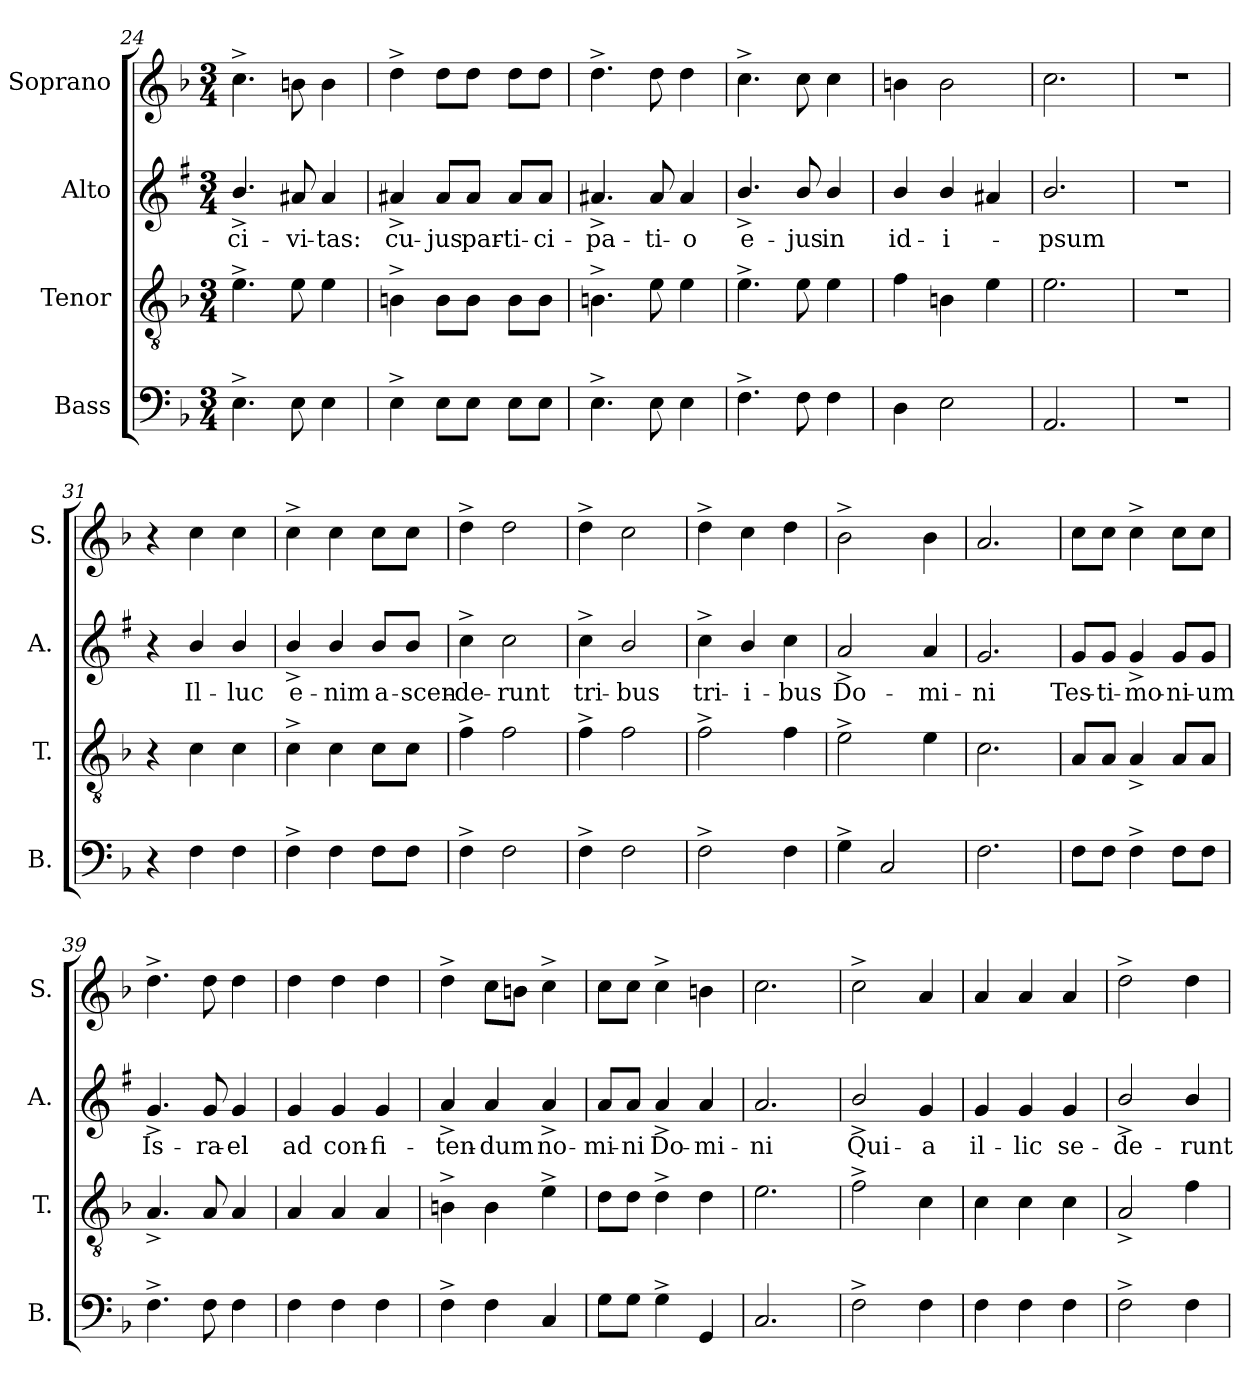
**kern	**kern	**kern	**text	**kern
*part4	*part3	*part2	*part2	*part1
*staff4	*staff3	*staff2	*staff2	*staff1
*I"Bass	*I"Tenor	*I"Alto	*	*I"Soprano
*I'B.	*I'T.	*I'A.	*	*I'S.
*clefF4	*clefGv2	*clefG2	*	*clefG2
*	*	*ITrd1c2	*	*
*k[b-]	*k[b-]	*k[b-]	*	*k[b-]
*M3/4	*M3/4	*M3/4	*	*M3/4
=24	=24	=24	=24	=24
!	!	!	!LO:LY:b	!
4.E^\	4.e^\	4.a^/	ci-	4.cc^\
!	!	!	!LO:LY:b	!
8E\	8e\	8g#X/	-vi-	8bn\
!	!	!	!LO:LY:b	!
4E\	4e\	4g#/	-tas:	4b\
!!LO:LB:g=z
=25	=25	=25	=25	=25
!	!	!	!LO:LY:b	!
4E^\	4Bn^\	4g#X^/	cu-	4dd^\
!	!	!	!LO:LY:b	!
8E\L	8B\L	8g#/L	-jus	8dd\L
!	!	!	!LO:LY:b	!
8E\J	8B\J	8g#/J	par-	8dd\J
!	!	!	!LO:LY:b	!
8E\L	8B\L	8g#/L	-ti-	8dd\L
!	!	!	!LO:LY:b	!
8E\J	8B\J	8g#/J	-ci-	8dd\J
=26	=26	=26	=26	=26
!	!	!	!LO:LY:b	!
4.E^\	4.Bn^\	4.g#X^/	-pa-	4.dd^\
!	!	!	!LO:LY:b	!
8E\	8e\	8g#/	-ti-	8dd\
!	!	!	!LO:LY:b	!
4E\	4e\	4g#/	-o	4dd\
=27	=27	=27	=27	=27
!	!	!	!LO:LY:b	!
4.F^\	4.e^\	4.a^/	e-	4.cc^\
!	!	!	!LO:LY:b	!
8F\	8e\	8a/	-jus	8cc\
!	!	!	!LO:LY:b	!
4F\	4e\	4a/	in	4cc\
=28	=28	=28	=28	=28
!	!	!	!LO:LY:b	!
4D\	4f\	4a/	id-	4bn\
!	!	!	!LO:LY:b	!
2E\	4Bn\	4a/	-i-	2b\
.	4e\	4g#X/	.	.
=29	=29	=29	=29	=29
!	!	!	!LO:LY:b	!
2.AA/	2.e\	2.a/	-psum	2.cc\
=30	=30	=30	=30	=30
2.r	2.r	2.r	.	2.r
=31	=31	=31	=31	=31
4r	4r	4r	.	4r
!	!	!	!LO:LY:b	!
4F\	4c\	4a/	Il-	4cc\
!	!	!	!LO:LY:b	!
4F\	4c\	4a/	-luc	4cc\
=32	=32	=32	=32	=32
!	!	!	!LO:LY:b	!
4F^\	4c^\	4a^/	e-	4cc^\
!	!	!	!LO:LY:b	!
4F\	4c\	4a/	-nim	4cc\
!	!	!	!LO:LY:b	!
8F\L	8c\L	8a/L	a-	8cc\L
!	!	!	!LO:LY:b	!
8F\J	8c\J	8a/J	-scen-	8cc\J
!!LO:LB:g=z
=33	=33	=33	=33	=33
!	!	!	!LO:LY:b	!
4F^\	4f^\	4b-^\	-de-	4dd^\
!	!	!	!LO:LY:b	!
2F\	2f\	2b-\	-runt	2dd\
=34	=34	=34	=34	=34
!	!	!	!LO:LY:b	!
4F^\	4f^\	4b-^\	tri-	4dd^\
!	!	!	!LO:LY:b	!
2F\	2f\	2a/	-bus	2cc\
=35	=35	=35	=35	=35
!	!	!	!LO:LY:b	!
2F^\	2f^\	4b-^\	tri-	4dd^\
!	!	!	!LO:LY:b	!
.	.	4a/	-i-	4cc\
!	!	!	!LO:LY:b	!
4F\	4f\	4b-\	-bus	4dd\
=36	=36	=36	=36	=36
!	!	!	!LO:LY:b	!
4G^\	2e^\	2g^/	Do-	2b-^\
2C/	.	.	.	.
!	!	!	!LO:LY:b	!
.	4e\	4g/	-mi-	4b-\
=37	=37	=37	=37	=37
!	!	!	!LO:LY:b	!
2.F\	2.c\	2.f/	-ni	2.a/
=38	=38	=38	=38	=38
!	!	!	!LO:LY:b	!
8F\L	8A/L	8f/L	Tes-	8cc\L
!	!	!	!LO:LY:b	!
8F\J	8A/J	8f/J	-ti-	8cc\J
!	!	!	!LO:LY:b	!
4F^\	4A^/	4f^/	-mo-	4cc^\
!	!	!	!LO:LY:b	!
8F\L	8A/L	8f/L	-ni-	8cc\L
!	!	!	!LO:LY:b	!
8F\J	8A/J	8f/J	-um	8cc\J
=39	=39	=39	=39	=39
!	!	!	!LO:LY:b	!
4.F^\	4.A^/	4.f^/	Is-	4.dd^\
!	!	!	!LO:LY:b	!
8F\	8A/	8f/	-ra-	8dd\
!	!	!	!LO:LY:b	!
4F\	4A/	4f/	-el	4dd\
=40	=40	=40	=40	=40
!	!	!	!LO:LY:b	!
4F\	4A/	4f/	ad	4dd\
!	!	!	!LO:LY:b	!
4F\	4A/	4f/	con-	4dd\
!	!	!	!LO:LY:b	!
4F\	4A/	4f/	-fi-	4dd\
!!LO:PB:g=z
=41	=41	=41	=41	=41
!	!	!	!LO:LY:b	!
4F^\	4Bn^\	4g^/	-ten-	4dd^\
!	!	!	!LO:LY:b	!
4F\	4B\	4g/	-dum	8cc\L
.	.	.	.	8bn\J
!	!	!	!LO:LY:b	!
4C/	4e^\	4g^/	no-	4cc^\
=42	=42	=42	=42	=42
!	!	!	!LO:LY:b	!
8G\L	8d\L	8g/L	-mi-	8cc\L
!	!	!	!LO:LY:b	!
8G\J	8d\J	8g/J	-ni	8cc\J
!	!	!	!LO:LY:b	!
4G^\	4d^\	4g^/	Do-	4cc^\
!	!	!	!LO:LY:b	!
4GG/	4d\	4g/	-mi-	4bn\
=43	=43	=43	=43	=43
!	!	!	!LO:LY:b	!
2.C/	2.e\	2.g/	-ni	2.cc\
=44	=44	=44	=44	=44
!	!	!	!LO:LY:b	!
2F^\	2f^\	2a^/	Qui-	2cc^\
!	!	!	!LO:LY:b	!
4F\	4c\	4f/	-a	4a/
=45	=45	=45	=45	=45
!	!	!	!LO:LY:b	!
4F\	4c\	4f/	il-	4a/
!	!	!	!LO:LY:b	!
4F\	4c\	4f/	-lic	4a/
!	!	!	!LO:LY:b	!
4F\	4c\	4f/	se-	4a/
=46	=46	=46	=46	=46
!	!	!	!LO:LY:b	!
2F^\	2A^/	2a^/	-de-	2dd^\
!	!	!	!LO:LY:b	!
4F\	4f\	4a/	-runt	4dd\
=	=	=	=	=
*-	*-	*-	*-	*-
